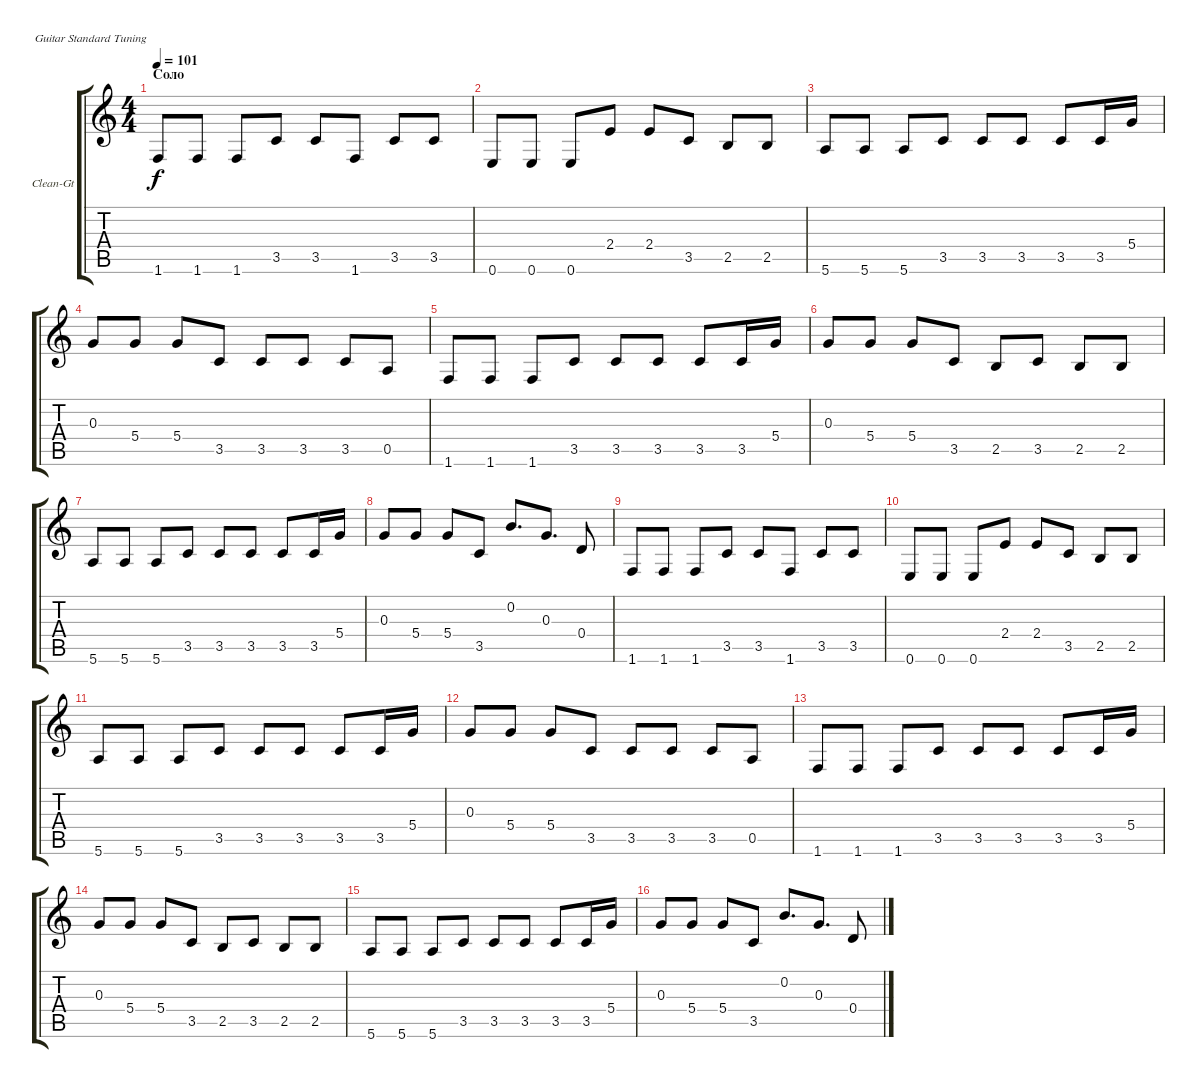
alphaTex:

\bracketExtendMode groupsimilarinstruments
\firstSystemTrackNameOrientation horizontal
\otherSystemsTrackNameOrientation horizontal
\track ("Ю.Каспарян (чистая гитара)" "Clean-Gt") {instrument electricguitarclean}
\staff {score tabs}
\tuning (E4 B3 G3 D3 A2 E2)
\ts (4 4)
\section ("" "Соло")
\tempo 101
\clef g2
\ks c
1.6.8{dy f} 1.6.8 1.6.8 3.5.8 3.5.8 1.6.8 3.5.8 3.5.8 |
0.6.8 0.6.8 0.6.8 2.4.8 2.4.8 3.5.8 2.5.8 2.5.8 |
5.6.8 5.6.8 5.6.8 3.5.8 3.5.8 3.5.8 3.5.8 3.5.16 5.4.16 |
0.3.8 5.4.8 5.4.8 3.5.8 3.5.8 3.5.8 3.5.8 0.5.8 |
1.6.8 1.6.8 1.6.8 3.5.8 3.5.8 3.5.8 3.5.8 3.5.16 5.4.16 |
0.3.8 5.4.8 5.4.8 3.5.8 2.5.8 3.5.8 2.5.8 2.5.8 |
5.6.8 5.6.8 5.6.8 3.5.8 3.5.8 3.5.8 3.5.8 3.5.16 5.4.16 |
0.3.8 5.4.8 5.4.8 3.5.8 0.2.8{d} 0.3.8{d} 0.4.8 |
1.6.8 1.6.8 1.6.8 3.5.8 3.5.8 1.6.8 3.5.8 3.5.8 |
0.6.8 0.6.8 0.6.8 2.4.8 2.4.8 3.5.8 2.5.8 2.5.8 |
5.6.8 5.6.8 5.6.8 3.5.8 3.5.8 3.5.8 3.5.8 3.5.16 5.4.16 |
0.3.8 5.4.8 5.4.8 3.5.8 3.5.8 3.5.8 3.5.8 0.5.8 |
1.6.8 1.6.8 1.6.8 3.5.8 3.5.8 3.5.8 3.5.8 3.5.16 5.4.16 |
0.3.8 5.4.8 5.4.8 3.5.8 2.5.8 3.5.8 2.5.8 2.5.8 |
5.6.8 5.6.8 5.6.8 3.5.8 3.5.8 3.5.8 3.5.8 3.5.16 5.4.16 |
0.3.8 5.4.8 5.4.8 3.5.8 0.2.8{d} 0.3.8{d} 0.4.8
